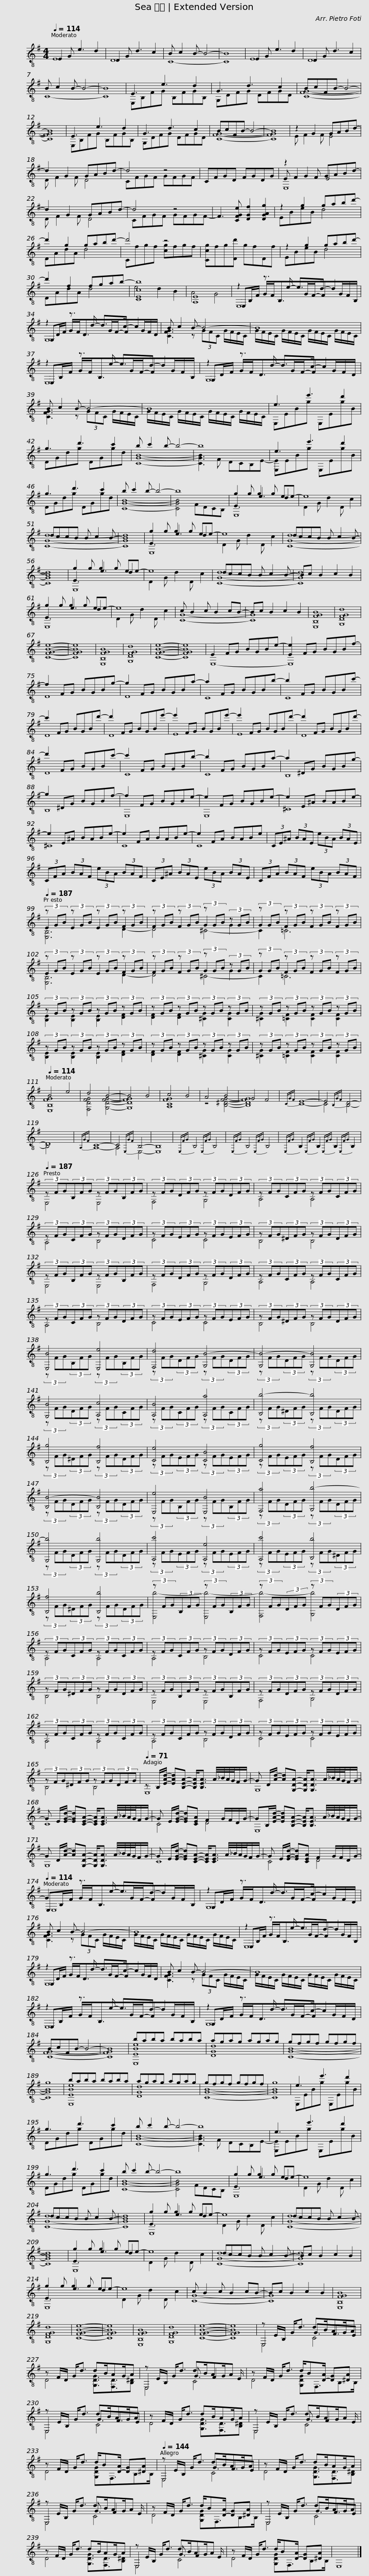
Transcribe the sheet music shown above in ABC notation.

X:1
%%score ( 1 2 3 4 )
L:1/8
Q:1/4=114
M:4/4
I:linebreak $
K:G
V:1 treble-8
V:2 treble-8
V:3 treble-8
V:4 treble-8
V:1
 E2 G e3 d2 | D2 G d3 c2 | B c2 B- B4- | B8 | E2 G e3 d2 | %5
 D2 G d3 c2 | B c2 B- B4- |$ B8 | E3 e3 d2 | G3 d3 c2 | %10
 BcFB- B4- | B8 | E3 e3 d2 |$ G3 d3 c2 | BcFB- B4- | %15
 B8 | z2 G2 GABd- | d2 G2 GABd- | d4 z4 |$ x8 | %20
 z2 G2 GABd- | d2 G2 GABd- | d4 z4 | x8 |$ z2 g2 gabd'- | %25
 d'2 g2 gabd'- | d'4 z4 | x8 | z2 g2 gabd'- |$ d'2 f2 fgab- | %30
 [CEcb]8 | [A,E]8 | z2 z3/2 e/- e>d- d2 |$ z2 z3/2 d/- d>c- c2 | B c2 B- B4- |$ %35
 B8 | z2 z3/2 e/- e>d- d2 |$ z2 z3/2 d/- d>c- c2 | B c2 B- B4- |$ B8 | %40
 e3 e'3 d'2 | g3 d'3 c'2 | b c'2 b- b4- |$ b8 | e3 e'3 d'2 | %45
 g3 d'3 c'2 | b c'2 b- b4- | b8 |$ g2 g g2 g ee- | e8 | %50
 dccB B c2 B- | B8 | g2 g g2 g ee- | e8 |$ dccB B c2 B- | %55
 B8 | g2 g g2 g ee- | e8 | dccB B c2 B- | Bc B2 c2 B2 |$ %60
 g2 g g2 g ee- | e8 | c B2 c B2 cB- | Bc B2 c2 B2 | [E,B,FGB]8 | %65
 [G,DFGd]8 | [CFGBe]8- | [CFGBe]8 |$ [E,B,FGB]8 | [G,DFGd]8 | %70
 [CFGBe]8- | [CFGBe]8 | E2 FG BGBe- | [Ee]2 FG BGBf- | f2 FG BGBg- | %75
 g2 FG BGBa- |$ a2 FG BGBb- | b2 FG BGBc'- | c'2 FG BGBd'- | d'2 FG BGBe'- | %80
 e'2 FG BGBe'- | e'2 FG BGBd'- |$ d'2 FG BGBd'- | d'2 FG BGBc'- | c'2 FG BGBb- | %85
 b2 FG BGBa- | a2 ^DG BGBg- |$ g2 ^DG BGBf- | f2 FG BGBe- | e2 FG BGBe- | %90
 e2 E^A BABe- | e2 E^A BABe- |$ e2 FA BABe- | e2 FA BABe | (3CE^A (3BAE (3eBA (3BAE | %95
 (3CFA (3BAF (3eBA (3BAF |$ (3CE^A (3BAE (3eBA (3BAE | (3CFA (3BAF (3eBA (3BAF |[Q:1/4=187] (3z GB (3z GB (3z GB (3z GB |$ (3z GB (3z GB (3z GB (3z GB | %100
 (3z GB (3z GB (3z GB (3z GB | (3z GB (3z GB (3z GB (3z GB |$ (3z GB (3z GB (3z GB (3z GB | (3z GB (3z GB (3z GB (3z GB | (3z GB (3z GB (3z GB (3z GB |$ %105
 (3z GB (3z GB (3z GB (3z GB | (3z GB (3z GB (3z GB (3z GB | (3z GB (3z GB (3z GB (3z GB |$ (3z GB (3z GB (3z GB (3z GB | (3z GB (3z GB (3z GB (3z GB | %110
[Q:1/4=114] B4 e4 | d4 B4- | B4 B4 | c4 B4 | A4 B4 |$ %115
 G4 F4 |{CGF} E8- | E4{B,GF} D4- | D8 |{A,GF} C8- | %120
 C4{E,GF} B,4- | B,8 |{E,FG} B,4{E,FG} B,4 |{E,FG} B,4{E,FG} B,4 |${E,FG} B,2{E,FG} B,2{E,FG} B,2{E,FG} B,2 | %125
[Q:1/4=187] (3z FG(3B,FG (3z FG(3B,FG | (3z FG(3DFG (3z FG(3DFG |$ (3z FG(3CFG (3z FG(3CFG | (3z FG(3CFG (3z FG(3DFG | (3z FG(3EFG (3z FG(3EFG |$ %130
 (3z FG(3^DFG (3z FG(3DFG | (3z FG(3B,FG (3z FG(3B,FG | (3z FG(3DFG (3z FG(3DFG |$ (3z FG(3CFG (3z FG(3CFG | (3z FG(3CFG (3z FG(3DFG | %135
 (3z FG(3EFG (3z FG(3EFG |$ (3z FG(3^DFG (3z FG(3DFG | [E,B]4 [E,e]4 | [F,d]4 [G,B-]4 |$ [G,B-]4 [G,B]4 | %140
 [G,B]4 [A,c]4 | [A,B]4 [A,a]4 |$ [B,b-]4 [B,b]4 | [B,g]4 [B,f]4 | [Ce]4 [CB]4 |$ %145
 [Cg]4 [B,f]4 | [B,B-]4 [B,B]4 | [E,e]4 [E,B]4 |$ [F,a]4 [G,b-]4 | [G,b]4 [G,b]4 | %150
 [A,c']4 [A,e]4 |$ [A,c']4 [B,b]4 | [B,f]4 [B,b]4 | (3z FG(3B,FG (3z FG(3B,FG |$ (3z FG(3DFG (3z FG(3DFG | %155
 (3z FG(3CFG (3z FG(3CFG | (3z FG(3CFG (3z FG(3DFG |$ (3z FG(3EFG (3z FG(3EFG | (3z FG(3^DFG (3z FG(3DFG | (3z FG(3B,FG (3z FG(3B,FG |$ %160
 (3z FG(3DFG (3z FG(3DFG | (3z FG(3CFG (3z FG(3CFG | (3z FG(3CFG (3z FG(3DFG | (3z FG(3EFG (3z FG(3EFG |$ (3z FG(3^DFG (3z FG(3DFG | %165
[Q:1/4=71] z B,/[EAd]/- [EAd][B,EA]- [B,EA]<[B,EA] A/4_B/4A/4G/4F/G/- | G D/[Ad]/- [Ad][G,DA]- [G,DA]<[G,DA] A/4_B/4A/4G/4F/G/- |$ G E/[EGd]/- [EGd][CEA]- [CEA]<[CEA] A/4_B/4A/4G/4F/G/- | G E/[EGd]/- [EGd][CEA] F2 G/F/D/G/- | GB,/[EAd]/- [EAd][B,EA]- [B,EA]<[B,EA] A/4_B/4A/4G/4F/G/- |$ %170
 G D/[Ad]/- [Ad][G,DA]- [G,DA]<[G,DA] A/4_B/4A/4G/4F/G/- | G E/[EGd]/- [EGd][CEA]- [CEA]<[CEA] A/4_B/4A/4G/4F/G/- | G E/[EGd]/- [EGd][CEA] F2 G/F/D/G/- |$[Q:1/4=114] G2 z3/2 e/- e>d- d2 | z2 z3/2 d/- d>c- c2 |$ %175
 B c2 B- B4- | B8 |$ z2 z3/2 e/- e>d- d2 | z2 z3/2 d/- d>c- c2 |$ B c2 B- B4- | %180
 B8 |$ z2 z3/2 e/- e>d- d2 | z2 z3/2 d/- d>c- c2 | BcFB- B4- |$ B8 | %185
 baba baba | agag agag | gfgf gfgf | g8 | baba baba |$ %190
 agag agag | gfgf gfgf | g8 | e3 e'3 d'2 | g3 d'3 c'2 | %195
 b c'2 b- b4- |$ b8 | e3 e'3 d'2 | g3 d'3 c'2 | b c'2 b- b4- | %200
 b8 |$ g2 g g2 g ee- | e8 | dccB B c2 B- | B8 | %205
 g2 g g2 g ee- | e8 |$ dccB B c2 B- | B8 | g2 g g2 g ee- | %210
 e8 | dccB B c2 B- | Bc B2 c2 B2 |$ g2 g g2 g ee- | e8 | %215
 c B2 c B2 cB- | Bc B2 c2 B2 | [E,B,FGB]8 | [G,DFGd]8 | [CFGBe]8- | %220
 [CFGBe]8 |$ [E,B,FGB]8 | [G,DFGd]8 | [CFGBe]8- | [CFGBe]8 | %225
 z E/B,/ G<d dB/AG/A | z F/D/ G<d dB/AG/A |$ z E/B,/ G<d dB/AG/A | z F/D/ G<d d/B[D-A]/ [DG][^DA] | z E/B,/ G<d dB/AG/A |$ %230
 z F/D/ G<d dB/AG/A | z E/B,/ G<d dB/AG/A | z F/D/ G<d d/B[D-A]/ [DG][^DA] |$[Q:1/4=144] z E/B,/ G<d dB/AG/A | z F/D/ G<d dB/AG/A | %235
 z E/B,/ G<d dB/AG/A |$ z F/D/ G<d d/B[D-A]/ [DG][^DA] | z E/B,/ G<d dB/AG/A | z F/D/ G<d dB/AG/A |$ z E/B,/ G<d dB/AG/A | %240
 z F/D/ G<d d/B[D-A]/ [DG][^DA] | x8 |] %242
V:2
 E8 | D8 | C8- | C8 | E8 | %5
 D8 | C8- |$ C8 | E,B,FG B,FGB, | G,DFG DFGD | %10
 [CFG]8- | [CFG]8 | E,B,FG B,FGB, |$ G,DFG DFGD | [CFG]8- | %15
 [CFG]8 | E F2 F E4 | D F2 F D4 | CFGF GFGF |$ CFGD FGDG | %20
 E F2 F E4 | D F2 F D4 | CFGF GFGF- | F3 [CFGe] [DGf]2 [DGAg]2 |$ EBeB d4 | %25
 DAdA d4 | Cfgf [cg]fgf | [Ccg]fg[Dd'] gfDf | EBeB d4 |$ DAdA d4 | %30
 e4 d2 B2 | A4 G4 | E,B,/F/ G/F<B,G/F/-FG/F/B,/ |$ G,D/F/ G/F<DG/F/-FG/F/D/ | [CFG]3 z (3GFC G/F/E/C/ |$ %35
 G/F/E/C/ G/F/E/C/ G/F/E/C/ G/F/E/C/ | E,B,/F/ G/F<B,G/F/-FG/F/B,/ |$ G,D/F/ G/F<DG/F/-FG/F/D/ | [CFG]3 z (3GFC G/F/E/C/ |$ G/F/E/C/ G/F/E/C/ G/F/E/C/ G/F/E/C/ | %40
 E,EBg E,EgB | DGdg DGgd | [CGB]8- |$ [CGB]3 F DCB,E- | [E,E]EBg E,EgB | %45
 DGdg DGgd | [CGB]8- | [CGB]4 FDCB, |$ E3 e3 d2 | D2 G d2 D c2 | %50
 [CGd]8- | [CGd]8 | E3 e3 d2 | D2 G d2 D c2 |$ [CGd]8- | %55
 [CGd]8 | E3 e3 d2 | D2 G d2 D c2 | [CGd]8- | [CGd]8 |$ %60
 E3 e3 d2 | D2 G d2 D c2 | [CG]8- | [CG]8 | x8 | %65
 x8 | x8 | x8 |$ x8 | x8 | %70
 x8 | x8 | E,8- | E,8 | D8 | %75
 D8 |$ C8 | C8 | D8 | D8 | %80
 E8 | E8 |$ D8 | D8 | C8 | %85
 C8 | B,8 |$ B,8 | E,8 | E,8 | %90
 ^C8 | ^C8 |$ C8 | C8 | x8 | %95
 x8 |$ x8 | x8 | E2 E2 E2 F2 |$ F2 F2 G2 G2 | %100
 G2 F2 F2 F2 | E2 E2 E2 F2 |$ F2 F2 G2 G2 | G2 F2 F2 F2 | [B,E]2 [B,E]2 [B,E]2 [DF]2 |$ %105
 [DF]2 [DF]2 [^CG]2 [CG]2 | [^CG]2 [=CF]2 [CF]2 [CF]2 | [B,E]2 [B,E]2 [B,E]2 [DF]2 |$ [DF]2 [DF]2 [^CG]2 [CG]2 | [^CG]2 [=CF]2 [CF]2 [CF]2 | %110
 [E,B,FG]8 | [F,DFG]4 [G,DFG]4- | [G,DFG]8 | [A,CFG]8 | z4 [B,^DFG]4- |$ %115
 [B,DFG]8 | C8- | C4 B,4- | B,4 x4 | A,8- | %120
 A,4 E,4- | E,8 | x8 | x8 |$ x8 | %125
 E,4 E,4 | F,4 G,4 |$ A,4 A,4 | A,4 B,4 | C4 C4 |$ %130
 B,4 B,4 | E,4 E,4 | F,4 G,4 |$ A,4 A,4 | A,4 B,4 | %135
 C4 C4 |$ B,4 B,4 | (3z FG(3B,FG (3z FG(3B,FG | (3z FG(3DFG (3z FG(3DFG |$ (3z FG(3DFG (3z FG(3DFG | %140
 (3z FG(3DFG (3z FG(3CFG | (3z FG(3CFG (3z FG(3CFG |$ (3z FG(3^DFG (3z FG(3DFG | (3z FG(3^DFG (3z FG(3DFG | (3z FG(3EFG (3z FG(3EFG |$ %145
 (3z FG(3EFG (3z FG(3DFG | (3z FG(3DFG (3z FG(3DFG | (3z FG(3B,FG (3z FG(3B,FG |$ (3z FG(3DFG (3z FG(3DFG | (3z FG(3DFG (3z FG(3DFG | %150
 (3z FG(3EFG (3z FG(3EFG |$ (3z FG(3EFG (3z FG(3^DFG | (3z FG(3^DFG (3z FG(3DFG | [E,b-]4 [E,b-]4 |$ [F,b-]4 [G,b]4 | %155
 A,4 A,4 | A,4 B,4 |$ C4 C4 | B,4 B,4 | E,4 E,4 |$ %160
 F,4 G,4 | A,4 A,4 | A,4 B,4 | C4 C4 |$ B,4 B,4 | %165
 E,8 | G,8 |$ C8 | C4 D4 | E,8 |$ %170
 G,8 | C8 | C4 D4 |$ E,B,/F/ G/F<B,G/F/-FG/F/B,/ | G,D/F/ G/F<DG/F/-FG/F/D/ |$ %175
 [CFG]3 z (3GFC G/F/E/C/ | G/F/E/C/ G/F/E/C/ G/F/E/C/ G/F/E/C/ |$ E,B,/F/ G/F<B,G/F/-FG/F/B,/ | G,D/F/ G/F<DG/F/-FG/F/D/ |$ [CFG]3 z (3GFC G/F/E/C/ | %180
 G/F/E/C/ G/F/E/C/ G/F/E/C/ G/F/E/C/ |$ E,B,/F/ G/F<B,G/F/-FG/F/B,/ | G,D/F/ G/F<DG/F/-FG/F/D/ | [CFG]8- |$ [CFG]8 | %185
 [E,EBe]8 | [DGd]8 | [CGB]8- | [CGB]8 | [E,EBe]8 |$ %190
 [DGd]8 | [CGB]8- | [CGB]8 | E,EBg E,EgB | DGdg DGgd | %195
 [CGB]8- |$ [CGB]3 F DCB,E- | [E,E]EBg E,EgB | DGdg DGgd | [CGB]8- | %200
 [CGB]4 FDCB, |$ E3 e3 d2 | D2 G d2 D c2 | [CGd]8- | [CGd]8 | %205
 E3 e3 d2 | D2 G d2 D c2 |$ [CGd]8- | [CGd]8 | E3 e3 d2 | %210
 D2 G d2 D c2 | [CGd]8- | [CGd]8 |$ E3 e3 d2 | D2 G d2 D c2 | %215
 [CG]8- | [CG]8 | x8 | x8 | x8 | %220
 x8 |$ x8 | x8 | x8 | x8 | %225
 E,4 G3/2F3/2E | D4 [G,DG]3/2[F,D]3/2[B,^D] |$ E,4 G3/2 F2 E/ | D4 [G,DG]F,3/2B,B,/ | E,4 G3/2F3/2E |$ %230
 D4 [G,DG]3/2[F,D]3/2[B,^D] | E,4 G3/2 F2 E/ | D4 [G,DG]F,3/2B,B,/ |$ E,4 G3/2F3/2E | D4 [G,DG]3/2[F,D]3/2[B,^D] | %235
 E,4 G3/2 F2 E/ |$ D4 [G,DG]F,3/2B,B,/ | E,4 G3/2F3/2E | D4 [G,DG]3/2[F,D]3/2[B,^D] |$ E,4 G3/2 F2 E/ | %240
 D4 [G,DG]F,3/2B,B,/ | E,8 |] %242
V:3
 x8 | x8 | x8 | x8 | x8 | %5
 x8 | x8 |$ x8 | x8 | x8 | %10
 x8 | x8 | x8 |$ x8 | x8 | %15
 x8 | x8 | x8 | x8 |$ x8 | %20
 E,8 | x8 | x8 | x8 |$ x8 | %25
 x8 | x8 | x8 | x8 |$ x8 | %30
 x8 | x8 | E,8 |$ G,8 | x8 |$ %35
 x8 | E,8 |$ G,8 | x8 |$ x8 | %40
 x8 | x8 | x8 |$ x8 | x8 | %45
 x8 | x8 | x8 |$ E,8 | x8 | %50
 x8 | x8 | E,8 | x8 |$ x8 | %55
 x8 | E,8 | x8 | x8 | x8 |$ %60
 E,8 | x8 | x8 | x8 | x8 | %65
 x8 | x8 | x8 |$ x8 | x8 | %70
 x8 | x8 | x8 | x8 | x8 | %75
 x8 |$ x8 | x8 | x8 | x8 | %80
 x8 | x8 |$ x8 | x8 | x8 | %85
 x8 | x8 |$ x8 | x8 | x8 | %90
 x8 | x8 |$ x8 | x8 | x8 | %95
 x8 |$ x8 | x8 | x8 |$ x8 | %100
 x8 | x8 |$ x8 | x8 | x8 |$ %105
 x8 | x8 | x8 |$ x8 | x8 | %110
 x8 | x8 | x8 | x8 | x8 |$ %115
 x8 | x8 | x8 | x8 | x8 | %120
 x8 | x8 | x8 | x8 |$ x8 | %125
 x8 | x8 |$ x8 | x8 | x8 |$ %130
 x8 | x8 | x8 |$ x8 | x8 | %135
 x8 |$ x8 | x8 | x8 |$ x8 | %140
 x8 | x8 |$ x8 | x8 | x8 |$ %145
 x8 | x8 | x8 |$ x8 | x8 | %150
 x8 |$ x8 | x8 | x8 |$ x8 | %155
 x8 | x8 |$ x8 | x8 | x8 |$ %160
 x8 | x8 | x8 | x8 |$ x8 | %165
 x8 | x8 |$ x8 | x8 | x8 |$ %170
 x8 | x8 | x8 |$ E,8 | G,8 |$ %175
 x8 | x8 |$ E,8 | G,8 |$ x8 | %180
 x8 |$ E,8 | G,8 | x8 |$ x8 | %185
 x8 | x8 | x8 | x8 | x8 |$ %190
 x8 | x8 | x8 | x8 | x8 | %195
 x8 |$ x8 | x8 | x8 | x8 | %200
 x8 |$ E,8 | x8 | x8 | x8 | %205
 E,8 | x8 |$ x8 | x8 | E,8 | %210
 x8 | x8 | x8 |$ E,8 | x8 | %215
 x8 | x8 | x8 | x8 | x8 | %220
 x8 |$ x8 | x8 | x8 | x8 | %225
 E,4 C4 | x8 |$ E,4 C4 | x8 | E,4 C4 |$ %230
 x8 | E,4 C4 | x8 |$ E,4 C4 | x8 | %235
 E,4 C4 |$ x8 | E,4 C4 | x8 |$ E,4 C4 | %240
 x8 | x8 |] %242
V:4
 x8 | x8 | x8 | x8 | x8 | %5
 x8 | x8 |$ x8 | x8 | x8 | %10
 x8 | x8 | x8 |$ x8 | x8 | %15
 x8 | x8 | x8 | x8 |$ x8 | %20
 x8 | x8 | x8 | x8 |$ x8 | %25
 x8 | x8 | x8 | x8 |$ x8 | %30
 x8 | x8 | x8 |$ x8 | x8 |$ %35
 x8 | x8 |$ x8 | x8 |$ x8 | %40
 x8 | x8 | x8 |$ x8 | x8 | %45
 x8 | x8 | x8 |$ x8 | x8 | %50
 x8 | x8 | x8 | x8 |$ x8 | %55
 x8 | x8 | x8 | x8 | x8 |$ %60
 x8 | x8 | x8 | x8 | x8 | %65
 x8 | x8 | x8 |$ x8 | x8 | %70
 x8 | x8 | x8 | x8 | x8 | %75
 x8 |$ x8 | x8 | x8 | x8 | %80
 x8 | x8 |$ x8 | x8 | x8 | %85
 x8 | x8 |$ x8 | x8 | x8 | %90
 x8 | x8 |$ x8 | x8 | x8 | %95
 x8 |$ x8 | x8 | [E,B,]6 D2- |$ D4 ^C4- | %100
 C2 =C6 | [E,B,]6 D2- |$ D4 ^C4- | C2 =C6 | x8 |$ %105
 x8 | x8 | x8 |$ x8 | x8 | %110
 x8 | x8 | x8 | x8 | x8 |$ %115
 x8 | x8 | x8 | x8 | x8 | %120
 x8 | x8 | x8 | x8 |$ x8 | %125
 x8 | x8 |$ x8 | x8 | x8 |$ %130
 x8 | x8 | x8 |$ x8 | x8 | %135
 x8 |$ x8 | x8 | x8 |$ x8 | %140
 x8 | x8 |$ x8 | x8 | x8 |$ %145
 x8 | x8 | x8 |$ x8 | x8 | %150
 x8 |$ x8 | x8 | x8 |$ x8 | %155
 x8 | x8 |$ x8 | x8 | x8 |$ %160
 x8 | x8 | x8 | x8 |$ x8 | %165
 x8 | x8 |$ x8 | x8 | x8 |$ %170
 x8 | x8 | x8 |$ x8 | x8 |$ %175
 x8 | x8 |$ x8 | x8 |$ x8 | %180
 x8 |$ x8 | x8 | x8 |$ x8 | %185
 x8 | x8 | x8 | x8 | x8 |$ %190
 x8 | x8 | x8 | x8 | x8 | %195
 x8 |$ x8 | x8 | x8 | x8 | %200
 x8 |$ x8 | x8 | x8 | x8 | %205
 x8 | x8 |$ x8 | x8 | x8 | %210
 x8 | x8 | x8 |$ x8 | x8 | %215
 x8 | x8 | x8 | x8 | x8 | %220
 x8 |$ x8 | x8 | x8 | x8 | %225
 x8 | x8 |$ x8 | x8 | x8 |$ %230
 x8 | x8 | x8 |$ x8 | x8 | %235
 x8 |$ x8 | x8 | x8 |$ x8 | %240
 x8 | x8 |] %242
